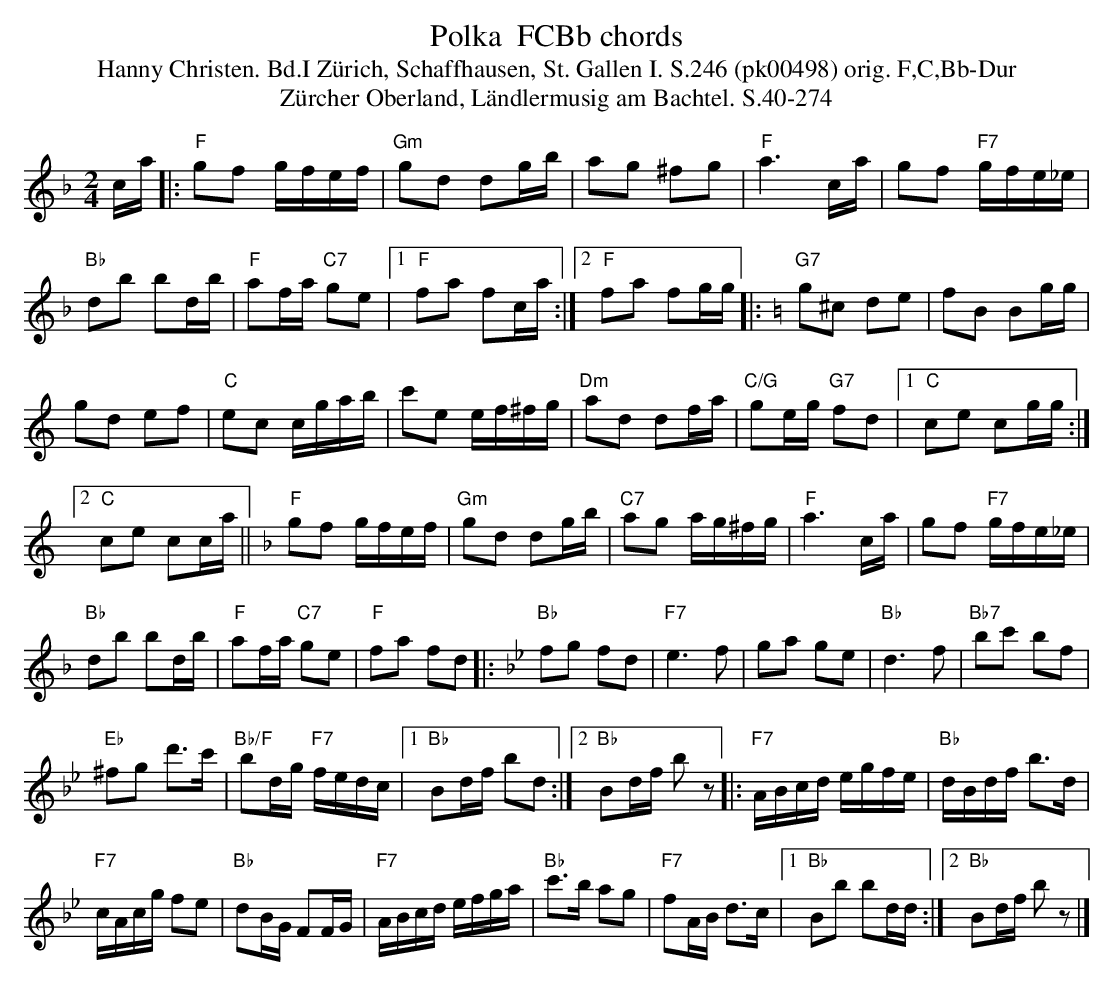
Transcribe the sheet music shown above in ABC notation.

X:1
T: Polka  FCBb chords
T:Hanny Christen. Bd.I Zürich, Schaffhausen, St. Gallen I. S.246 (pk00498) orig. F,C,Bb-Dur
T: Z\"urcher Oberland, L\"andlermusig am Bachtel. S.40-274
M:2/4
L:1/16
K:F %%MIDI gchordon
ca |: "F"g2f2 gfef | "Gm"g2d2 d2gb | a2g2 ^f2g2 | "F"a6ca | g2f2 "F7"gfe_e |
"Bb"d2b2 b2db | "F"a2fa "C7"g2e2 |1 "F"f2a2 f2ca :|2 "F"f2a2 f2gg |: [K:C] "G7"g2^c2  d2e2 | f2B2 B2gg |
g2d2 e2f2 | "C"e2c2 cgab | c'2e2 ef^fg | "Dm"a2d2 d2fa | "C/G"g2eg "G7"f2d2 |1 "C"c2e2 c2gg :|2
"C"c2e2 c2ca || [K:F] "F"g2f2 gfef | "Gm"g2d2 d2gb | "C7"a2g2 ag^fg | "F"a6ca | g2f2 "F7"gfe_e |
"Bb"d2b2 b2db | "F"a2fa "C7"g2e2 | "F"f2a2 f2d2 |: [K:Bb] "Bb"f2g2 f2d2 | "F7"e6f2 | g2a2 g2e2 | "Bb"d6f2 | "Bb7"b2c'2 b2f2 |
"Eb"^f2g2 d'3c' | "Bb/F"b2dg "F7"fedc |1 "Bb"B2df b2d2 :|2 "Bb"B2df b2z2 |: "F7"ABcd egfe | "Bb"dBdf b3d |
"F7"cAcg f2e2 | "Bb"d2BG F2FG | "F7"ABcd efga | "Bb"c'3b a2g2 | "F7"f2AB d3c |1 "Bb"B2b2 b2dd :|2 "Bb"B2df b2z2 |]
